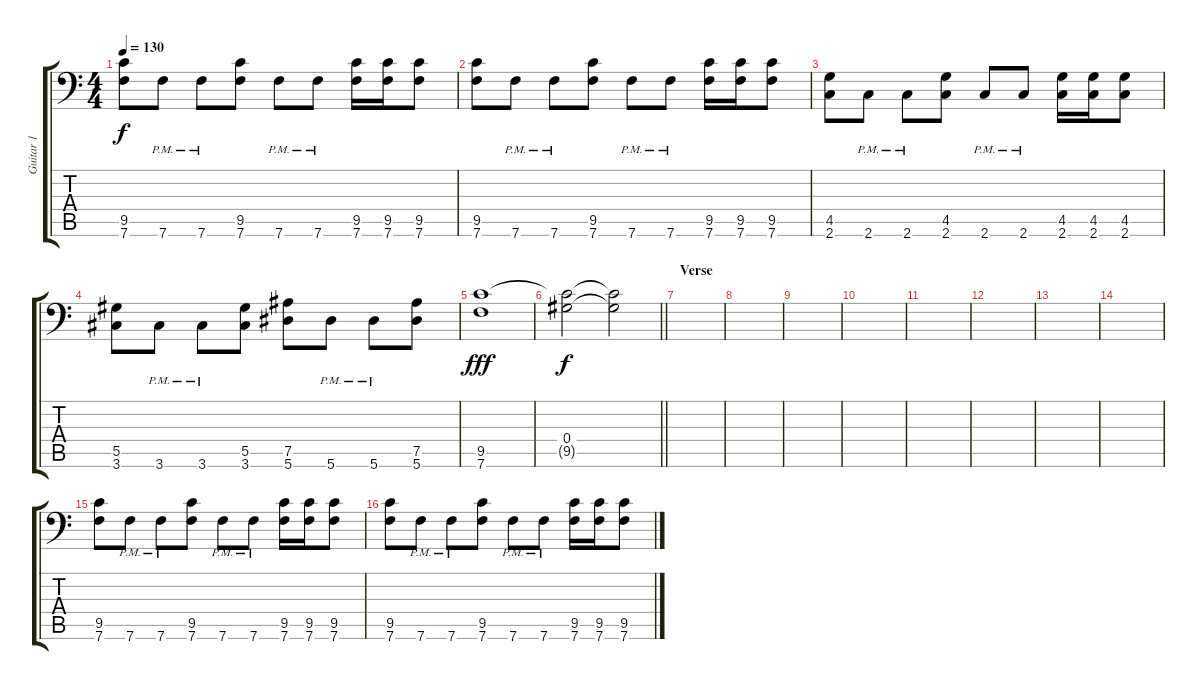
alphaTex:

\track ("Guitar 1" "Guitar 1") {instrument distortionguitar}
\staff {score tabs}
\tuning (Bb3 F3 Db3 Ab2 Eb2 Bb1) {hide}
\ts (4 4)
\tempo 130
\clef f4
\ks c
(9.5 7.6).8{dy f} 7.6{pm}.8 7.6{pm}.8 (9.5 7.6).8 7.6{pm}.8 7.6{pm}.8 (9.5 7.6).16 (9.5 7.6).16 (9.5 7.6).8 |
(9.5 7.6).8 7.6{pm}.8 7.6{pm}.8 (9.5 7.6).8 7.6{pm}.8 7.6{pm}.8 (9.5 7.6).16 (9.5 7.6).16 (9.5 7.6).8 |
(4.5 2.6).8 2.6{pm}.8 2.6{pm}.8 (4.5 2.6).8 2.6{pm}.8 2.6{pm}.8 (4.5 2.6).16 (4.5 2.6).16 (4.5 2.6).8 |
(5.5 3.6).8 3.6{pm}.8 3.6{pm}.8 (5.5 3.6).8 (7.5 5.6).8 5.6{pm}.8 5.6{pm}.8 (7.5 5.6).8 |
(9.5 7.6).1{dy fff} |
\barLineRight lightlight
(0.4 9.5{t}).2{dy f} (0.4{t} 9.5{t}).2{volume 0} |
\section ("" "Verse")
|
|
|
|
|
|
|
|
(9.5 7.6).8{volume 16} 7.6{pm}.8 7.6{pm}.8 (9.5 7.6).8 7.6{pm}.8 7.6{pm}.8 (9.5 7.6).16 (9.5 7.6).16 (9.5 7.6).8 |
(9.5 7.6).8 7.6{pm}.8 7.6{pm}.8 (9.5 7.6).8 7.6{pm}.8 7.6{pm}.8 (9.5 7.6).16 (9.5 7.6).16 (9.5 7.6).8
